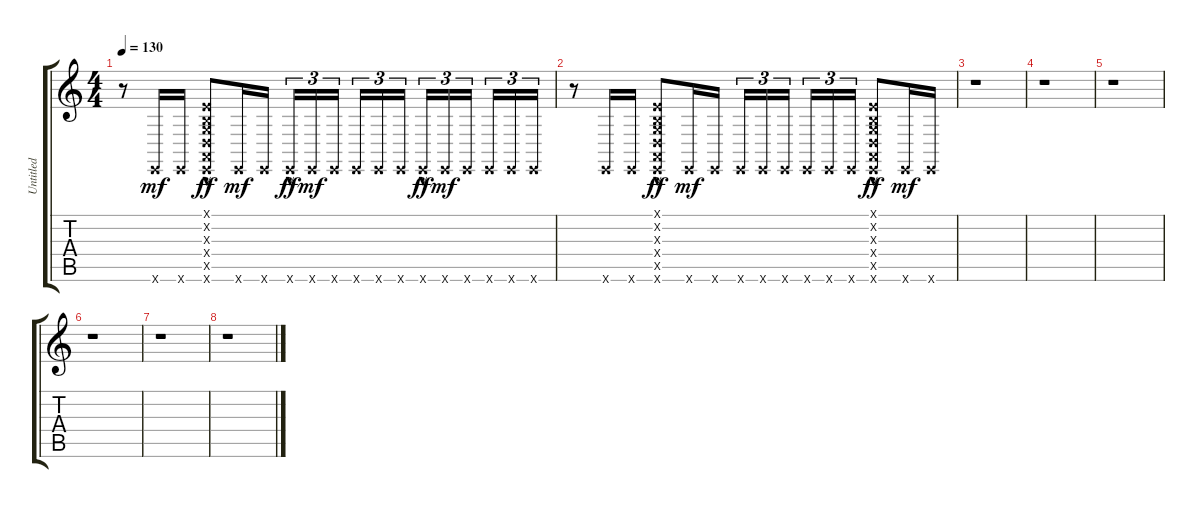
\track ("Untitled" "Untitled") {instrument woodblock}
\staff {score tabs}
\tuning (E4 B3 G3 D3 A2 E2) {hide}
\ts (4 4)
\tempo 130
\clef g2
\ks c
r.8{dy mf} 0.6{x}.16 0.6{x}.16 (0.1{hac x} 0.2{hac x} 0.3{hac x} 0.4{hac x} 0.5{hac x} 0.6{hac x}).8{dy ff} 0.6{x}.16{dy mf} 0.6{x}.16 0.6{hac x}.16{tu (3 2) dy ff} 0.6{x}.16{tu (3 2) dy mf} 0.6{x}.16{tu (3 2) beam splitsecondary} 0.6{x}.16{tu (3 2)} 0.6{x}.16{tu (3 2)} 0.6{x}.16{tu (3 2)} 0.6{hac x}.16{tu (3 2) dy ff} 0.6{x}.16{tu (3 2) dy mf} 0.6{x}.16{tu (3 2) beam splitsecondary} 0.6{x}.16{tu (3 2)} 0.6{x}.16{tu (3 2)} 0.6{x}.16{tu (3 2)} |
r.8 0.6{x}.16 0.6{x}.16 (0.1{hac x} 0.2{hac x} 0.3{hac x} 0.4{hac x} 0.5{hac x} 0.6{hac x}).8{dy ff} 0.6{x}.16{dy mf} 0.6{x}.16 0.6{x}.16{tu (3 2)} 0.6{x}.16{tu (3 2)} 0.6{x}.16{tu (3 2) beam splitsecondary} 0.6{x}.16{tu (3 2)} 0.6{x}.16{tu (3 2)} 0.6{x}.16{tu (3 2)} (0.1{hac x} 0.2{hac x} 0.3{hac x} 0.4{hac x} 0.5{hac x} 0.6{hac x}).8{dy ff} 0.6{x}.16{dy mf} 0.6{x}.16 |
r.1 |
r.1 |
r.1 |
r.1 |
r.1 |
r.1
